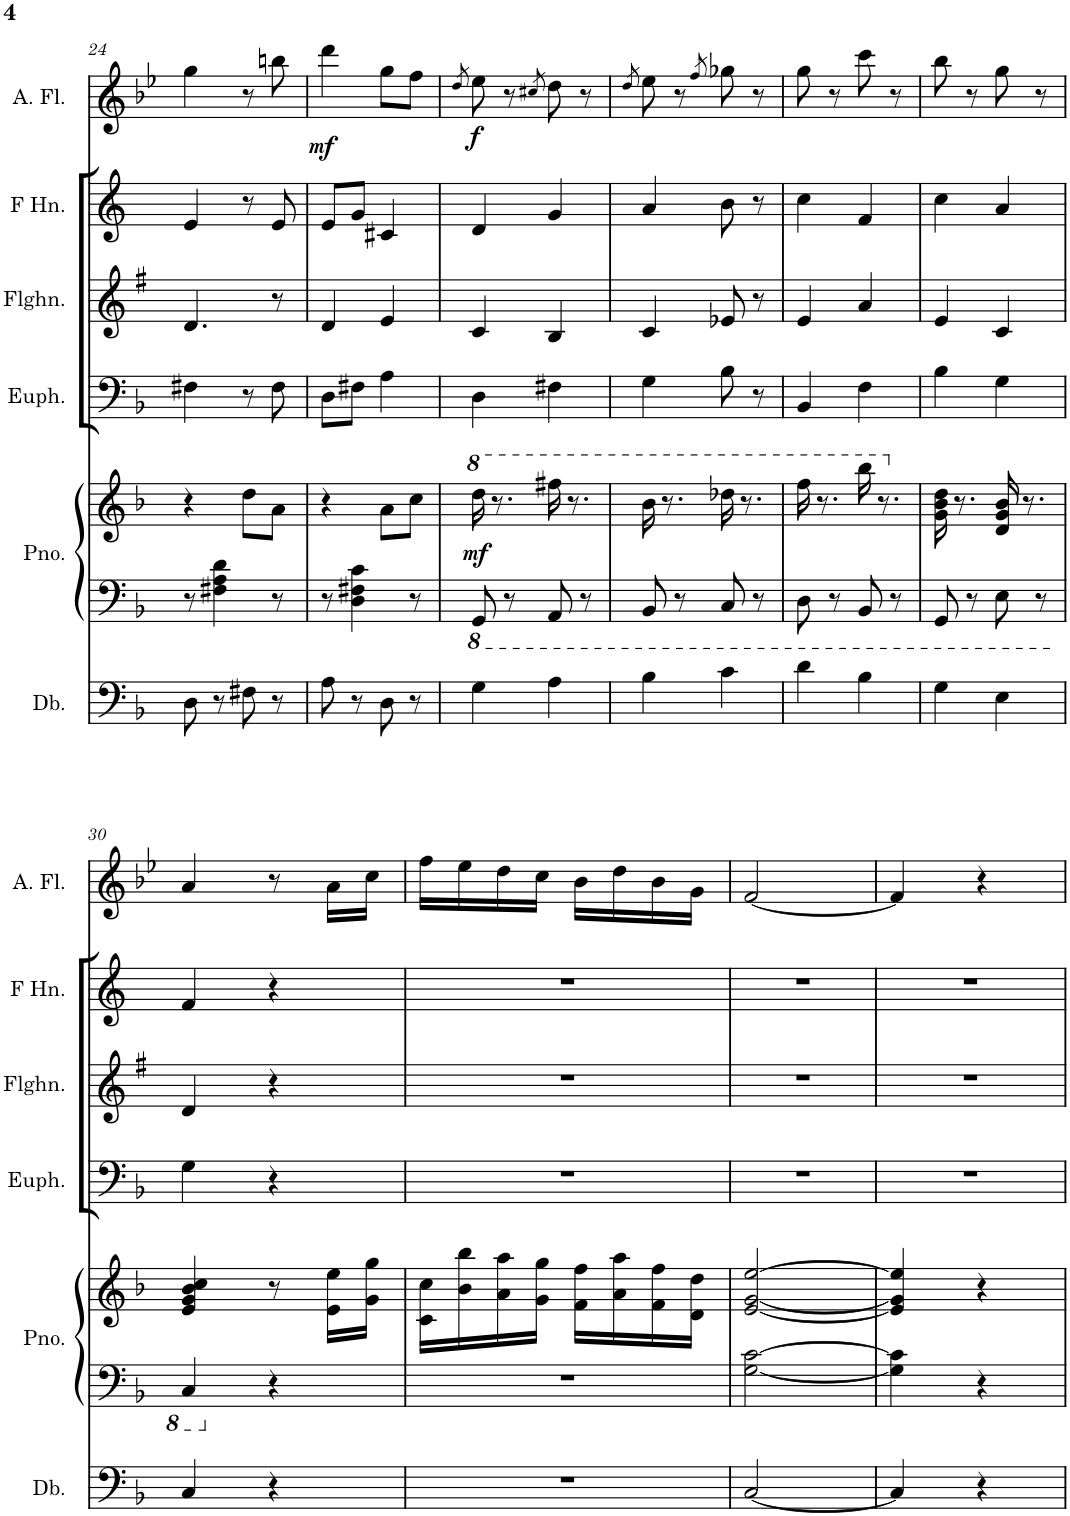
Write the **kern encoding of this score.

**kern	**kern	**kern	**dynam	**kern	**kern	**kern	**kern	**dynam
*part6	*part5	*part5	*part5	*part4	*part3	*part2	*part1	*part1
*staff7	*staff6	*staff5	*staff5/6	*staff4	*staff3	*staff2	*staff1	*staff1
*I"Double Bass	*I"Piano	*	*	*I"Euphonium	*I"Flugelhorn	*I"Horn in F	*I"Alto Flute	*
*I'Db.	*I'Pno.	*	*	*I'Euph.	*I'Flghn.	*	*I'A. Fl.	*
!!LO:PB:g=z
*clefF4	*clefF4	*clefG2	*	*clefF4	*clefG2	*clefG2	*clefG2	*
*Trd7c12	*	*	*	*	*Trd1c2	*Trd4c7	*Trd3c5	*
*k[b-]	*k[b-]	*k[b-]	*	*k[b-]	*k[f#]	*k[]	*k[b-e-]	*
*M2/4	*M2/4	*M2/4	*	*M2/4	*M2/4	*M2/4	*M2/4	*
=24	=24	=24	=24	=24	=24	=24	=24	=24
8D\	8r	4r	.	4F#X\	4.d/	4e/	4gg\	.
8r	4F#X\ 4A\ 4d\	.	.	.	.	.	.	.
8F#X\	.	8dd\L	.	8r	.	8r	8r	.
8r	8r	8a\J	.	8F#\	8r	8e/	8bbn\	.
=25	=25	=25	=25	=25	=25	=25	=25	=25
!	!	!	!	!	!	!	!	!LO:DY:b
8A\	8r	4r	.	8D\L	4d/	8e/L	4ddd\	mf
8r	4D\ 4F#X\ 4c\	.	.	8F#X\J	.	8g/J	.	.
8D\	.	8a\L	.	4A\	4e/	4c#X/	8gg\L	.
8r	8r	8cc\J	.	.	.	.	8ff\J	.
=26	=26	=26	=26	=26	=26	=26	=26	=26
.	.	.	.	.	.	.	8qdd/	.
*	*8ba	*	*	*	*	*	*	*
*	*	*8va	*	*	*	*	*	*
!	!	!	!LO:DY:b	!	!	!	!	!LO:DY:b
4G\	8GGG/	16ddd\	mf	4D\	4c/	4d/	8ee-\	f
.	.	8.r	.	.	.	.	.	.
.	8r	.	.	.	.	.	8r	.
.	.	.	.	.	.	.	8qcc#X/	.
4A\	8AAA/	16fff#X\	.	4F#X\	4B/	4g/	8dd\	.
.	.	8.r	.	.	.	.	.	.
.	8r	.	.	.	.	.	8r	.
=27	=27	=27	=27	=27	=27	=27	=27	=27
.	.	.	.	.	.	.	8qdd/	.
4B-\	8BBB-/	16bb-\	.	4G\	4c/	4a/	8ee-\	.
.	.	8.r	.	.	.	.	.	.
.	8r	.	.	.	.	.	8r	.
.	.	.	.	.	.	.	8qff/	.
4c\	8CC/	16ddd-X\	.	8B-\	8e-X/	8b\	8gg-X\	.
.	.	8.r	.	.	.	.	.	.
.	8r	.	.	8r	8r	8r	8r	.
=28	=28	=28	=28	=28	=28	=28	=28	=28
4d\	8DD\	16fff\	.	4BB-/	4e/	4cc\	8gg\	.
.	.	8.r	.	.	.	.	.	.
.	8r	.	.	.	.	.	8r	.
4B-\	8BBB-/	16bbb-\	.	4F\	4a/	4f/	8ccc\	.
.	.	8.r	.	.	.	.	.	.
.	8r	.	.	.	.	.	8r	.
=29	=29	=29	=29	=29	=29	=29	=29	=29
*	*	*X8va	*	*	*	*	*	*
4G\	8GGG/	16g\ 16b-\ 16dd\	.	4B-\	4e/	4cc\	8bb-\	.
.	.	8.r	.	.	.	.	.	.
.	8r	.	.	.	.	.	8r	.
4E\	8EE\	16d/ 16g/ 16b-/	.	4G\	4c/	4a/	8gg\	.
.	.	8.r	.	.	.	.	.	.
.	8r	.	.	.	.	.	8r	.
!!LO:LB:g=z
=30	=30	=30	=30	=30	=30	=30	=30	=30
4C/	4CC/	4e/ 4g/ 4b-/ 4cc/	.	4G\	4d/	4f/	4a/	.
*	*X8ba	*	*	*	*	*	*	*
4r	4r	8r	.	4r	4r	4r	8r	.
.	.	16e\ 16ee\LL	.	.	.	.	16a\LL	.
.	.	16g\ 16gg\JJ	.	.	.	.	16cc\JJ	.
=31	=31	=31	=31	=31	=31	=31	=31	=31
2r	2r	16c\ 16cc\LL	.	2r	2r	2r	16ff\LL	.
.	.	16b-\ 16bb-\	.	.	.	.	16ee-\	.
.	.	16a\ 16aa\	.	.	.	.	16dd\	.
.	.	16g\ 16gg\JJ	.	.	.	.	16cc\JJ	.
.	.	16f\ 16ff\LL	.	.	.	.	16b-\LL	.
.	.	16a\ 16aa\	.	.	.	.	16dd\	.
.	.	16f\ 16ff\	.	.	.	.	16b-\	.
.	.	16d\ 16dd\JJ	.	.	.	.	16g\JJ	.
=32	=32	=32	=32	=32	=32	=32	=32	=32
[2C/	[2G\ [2c\	[2e/ [2g/ [2ee/	.	2r	2r	2r	[2f/	.
=33	=33	=33	=33	=33	=33	=33	=33	=33
4C/]	4G\] 4c\]	4e/] 4g/] 4ee/]	.	2r	2r	2r	4f/]	.
4r	4r	4r	.	.	.	.	4r	.
=	=	=	=	=	=	=	=	=
*-	*-	*-	*-	*-	*-	*-	*-	*-
